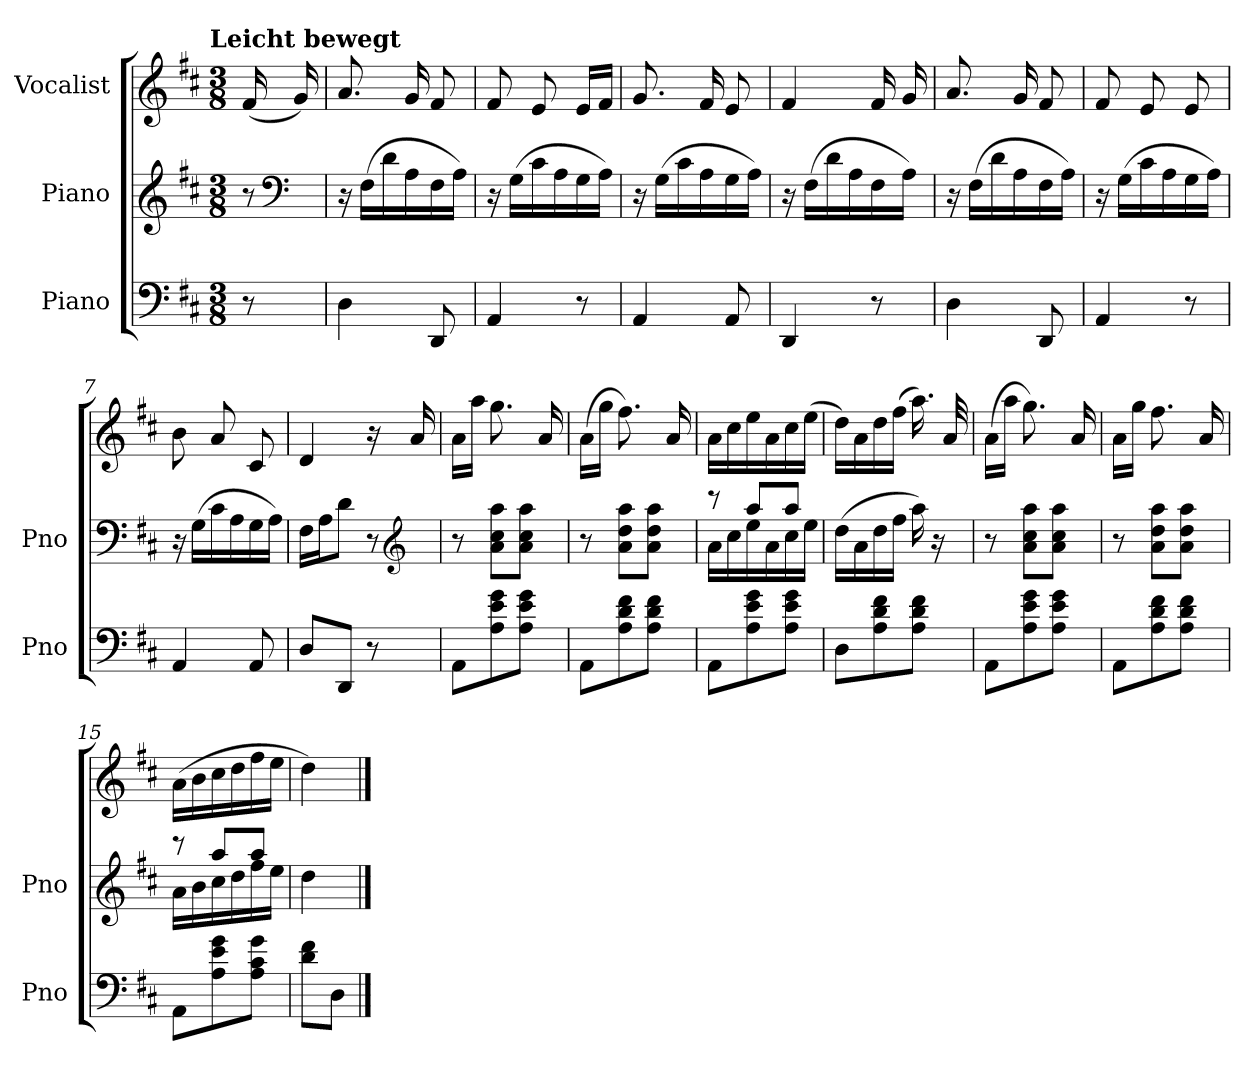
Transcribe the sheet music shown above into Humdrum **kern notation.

**kern	**kern	**kern
*part3	*part2	*part1
*staff3	*staff2	*staff1
*I"Piano	*I"Piano	*I"Vocalist
*I'Pno	*I'Pno	*
*clefF4	*clefG2	*clefG2
*k[f#c#]	*k[f#c#]	*k[f#c#]
*D:	*D:	*D:
!!LO:TX:omd:t=Leicht bewegt
*M3/8	*M3/8	*M3/8
*MM92	*MM92	*MM92
=	=	=
8r	8r	(16f#
*	*clefF4	*
.	.	16g)
=1	=1	=1
4D	16r	8.a
.	(16F#LL	.
.	16d	.
.	16A	16g
8DD	16F#	8f#
.	16AJJ)	.
=2	=2	=2
4AA	16r	8f#
.	(16GLL	.
.	16c#	8e
.	16A	.
8r	16G	16eLL
.	16AJJ)	16f#JJ
=3	=3	=3
4AA	16r	8.g
.	(16GLL	.
.	16c#	.
.	16A	16f#
8AA	16G	8e
.	16AJJ)	.
=4	=4	=4
4DD	16r	4f#
.	(16F#LL	.
.	16d	.
.	16A	.
8r	16F#	16f#
.	16AJJ)	16g
=5	=5	=5
4D	16r	8.a
.	(16F#LL	.
.	16d	.
.	16A	16g
8DD	16F#	8f#
.	16AJJ)	.
=6	=6	=6
4AA	16r	8f#
.	(16GLL	.
.	16c#	8e
.	16A	.
8r	16G	8e
.	16AJJ)	.
=7	=7	=7
4AA	16r	8b
.	(16GLL	.
.	16c#	8a
.	16A	.
8AA	16G	8c#
.	16AJJ)	.
=8	=8	=8
8DL	16F#LL	4d
.	16AJ	.
8DDJ	8dJ	.
8r	8r	16r
*	*clefG2	*
.	.	16a
=9	=9	=9
8AAL	8r	16aLL
.	.	16aaJJ
8A 8e 8g	8a 8cc# 8aaL	8.gg
8A 8e 8gJ	8a 8cc# 8aaJ	.
.	.	16a
=10	=10	=10
8AAL	8r	(16aLL
.	.	16ggJJ
8A 8d 8f#	8a 8dd 8aaL	8.ff#)
8A 8d 8f#J	8a 8dd 8aaJ	.
.	.	16a
=11	=11	=11
*	*^	*
8AAL	8r	16aLL	16aLL
.	.	16cc#	16cc#
8A 8e 8g	8aaL	16ee	16ee
.	.	16a	16a
8A 8e 8gJ	8aaJ	16cc#	16cc#
.	.	16eeJJ	(16eeJJ
*	*v	*v	*
=12	=12	=12
8DL	(16ddLL	16ddLL)
.	16a	16a
8A 8d 8f#	16dd	16dd
.	16ff#JJ	(16ff#JJ
8A 8d 8f#J	16aa)	16.aa)
.	16r	.
.	.	32a
=13	=13	=13
8AAL	8r	(16aLL
.	.	16aaJJ
8A 8e 8g	8a 8cc# 8aaL	8.gg)
8A 8e 8gJ	8a 8cc# 8aaJ	.
.	.	16a
=14	=14	=14
8AAL	8r	16aLL
.	.	16ggJJ
8A 8d 8f#	8a 8dd 8aaL	8.ff#
8A 8d 8f#J	8a 8dd 8aaJ	.
.	.	16a
=15	=15	=15
*	*^	*
8AAL	8r	16aLL	(16aLL
.	.	16b	16b
8A 8e 8g	8aaL	16cc#	16cc#
.	.	16dd	16dd
8A 8c# 8gJ	8aaJ	16ff#	16ff#
.	.	16eeJJ	16eeJJ
*	*v	*v	*
=16	=16	=16
8d 8f#L	4dd	4dd)
8DJ	.	.
==	==	==
*-	*-	*-
